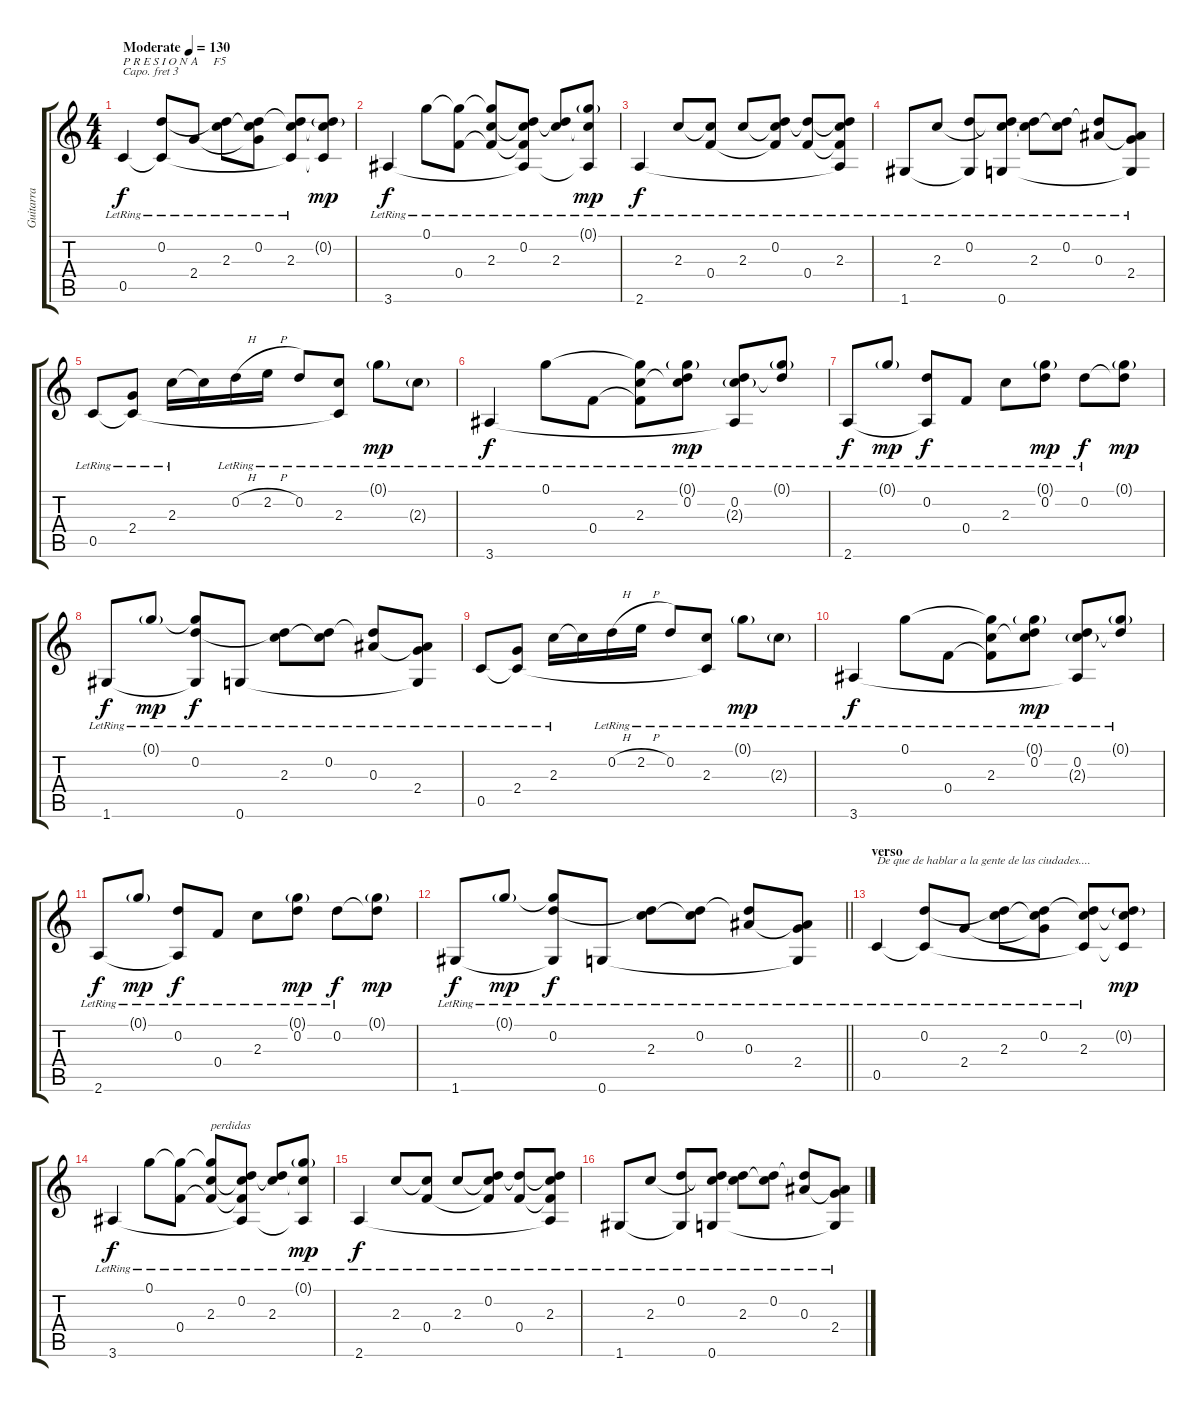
\track ("Guitarra" "Guitarra") {instrument acousticguitarnylon}
\staff {score tabs}
\capo 3
\tuning (E4 B3 G3 D3 A2 E2) {hide}
\ts (4 4)
\tempo (130 "Moderate")
\clef g2
\ks c
0.5{lr}.4{txt "P R E S I O N A     F5" dy f instrument acousticguitarnylon} (0.2{lr} 0.5{t}).8 2.4{lr}.8 (0.2{t} 2.3{lr}).8 (0.2{lr} 2.3{t} 2.4{t}).8 (0.2{t} 2.3{lr} 0.5{t}).8 (0.2{g} 2.3{t} 0.5{t}).8{dy mp} |
3.6{lr}.4{dy f} 0.1{lr}.8 (0.1{t} 0.4{lr}).8 (0.1{t} 2.3{lr} 0.4{t}).8 (0.2{lr} 2.3{t} 0.4{t} 3.6{t}).8 (0.2{t} 2.3{lr}).8 (0.1{g lr} 2.3{t} 3.6{t}).8{dy mp} |
2.6{lr}.4{dy f} 2.3{lr}.8 (2.3{t} 0.4{lr}).8 2.3{lr}.8 (0.2{lr} 2.3{t} 0.4{t}).8 (0.2{t} 0.4{lr}).8 (0.2{t} 2.3{lr} 0.4{t} 2.6{t}).8 |
1.6{lr}.8 2.3{lr}.8 (0.2{lr} 1.6{t}).8 (0.2{t} 2.3{t} 0.6{lr}).8 (0.2{t} 2.3{lr}).8 (0.2{lr} 2.3{t}).8 (0.2{t} 0.3{lr}).8 (0.3{t} 2.4{lr} 0.6{t}).8 |
0.5{lr}.8 (2.4{lr} 0.5{t}).8 2.3{lr}.16 2.3{t}.16 0.2{h lr}.16 2.2{h lr}.16 0.2{lr}.8 (2.3{lr} 0.5{t}).8 0.1{g lr}.8{dy mp} 2.3{g lr}.8 |
3.6{lr}.4{dy f} 0.1{lr}.8 0.4{lr}.8 (0.1{t} 2.3{lr} 0.4{t}).8 (0.1{g} 0.2{lr} 2.3{t}).8{dy mp} (0.2 2.3{g lr} 3.6{t}).8 (0.1{g lr} 0.2{t}).8 |
2.6{lr}.8{dy f} 0.1{g lr}.8{dy mp} (0.2{lr} 2.6{t}).8{dy f} 0.4{lr}.8 2.3{lr}.8 (0.1{g} 0.2{lr}).8{dy mp} 0.2{lr}.8{dy f} (0.1{g} 0.2{t}).8{dy mp} |
1.6{lr}.8{dy f} 0.1{g lr}.8{dy mp} (0.1{t} 0.2{lr} 1.6{t}).8{dy f} 0.6{lr}.8 (0.2{t} 2.3{lr}).8 (0.2{lr} 2.3{t}).8 (0.2{t} 0.3{lr}).8 (0.3{t} 2.4{lr} 0.6{t}).8 |
0.5{lr}.8 (2.4{lr} 0.5{t}).8 2.3{lr}.16 2.3{t}.16 0.2{h lr}.16 2.2{h lr}.16 0.2{lr}.8 (2.3{lr} 0.5{t}).8 0.1{g lr}.8{dy mp} 2.3{g lr}.8 |
3.6{lr}.4{dy f} 0.1{lr}.8 0.4{lr}.8 (0.1{t} 2.3{lr} 0.4{t}).8 (0.1{g} 0.2{lr} 2.3{t}).8{dy mp} (0.2 2.3{g lr} 3.6{t}).8 (0.1{g lr} 0.2{t}).8 |
2.6{lr}.8{dy f} 0.1{g lr}.8{dy mp} (0.2{lr} 2.6{t}).8{dy f} 0.4{lr}.8 2.3{lr}.8 (0.1{g} 0.2{lr}).8{dy mp} 0.2{lr}.8{dy f} (0.1{g} 0.2{t}).8{dy mp} |
\barLineRight lightlight
1.6{lr}.8{dy f} 0.1{g lr}.8{dy mp} (0.1{t} 0.2{lr} 1.6{t}).8{dy f} 0.6{lr}.8 (0.2{t} 2.3{lr}).8 (0.2{lr} 2.3{t}).8 (0.2{t} 0.3{lr}).8 (0.3{t} 2.4{lr} 0.6{t}).8 |
\section ("" "verso")
0.5{lr}.4{txt "De que de hablar a la gente de las ciudades...."} (0.2{lr} 0.5{t}).8 2.4{lr}.8 (0.2{t} 2.3{lr}).8 (0.2{lr} 2.3{t} 2.4{t}).8 (0.2{t} 2.3{lr} 0.5{t}).8 (0.2{g} 2.3{t} 0.5{t}).8{dy mp} |
3.6{lr}.4{dy f} 0.1{lr}.8 (0.1{t} 0.4{lr}).8 (0.1{t} 2.3{lr} 0.4{t}).8{txt "perdidas"} (0.2{lr} 2.3{t} 0.4{t} 3.6{t}).8 (0.2{t} 2.3{lr}).8 (0.1{g lr} 2.3{t} 3.6{t}).8{dy mp} |
2.6{lr}.4{dy f} 2.3{lr}.8 (2.3{t} 0.4{lr}).8 2.3{lr}.8 (0.2{lr} 2.3{t} 0.4{t}).8 (0.2{t} 0.4{lr}).8 (0.2{t} 2.3{lr} 0.4{t} 2.6{t}).8 |
1.6{lr}.8 2.3{lr}.8 (0.2{lr} 1.6{t}).8 (0.2{t} 2.3{t} 0.6{lr}).8 (0.2{t} 2.3{lr}).8 (0.2{lr} 2.3{t}).8 (0.2{t} 0.3{lr}).8 (0.3{t} 2.4{lr} 0.6{t}).8
